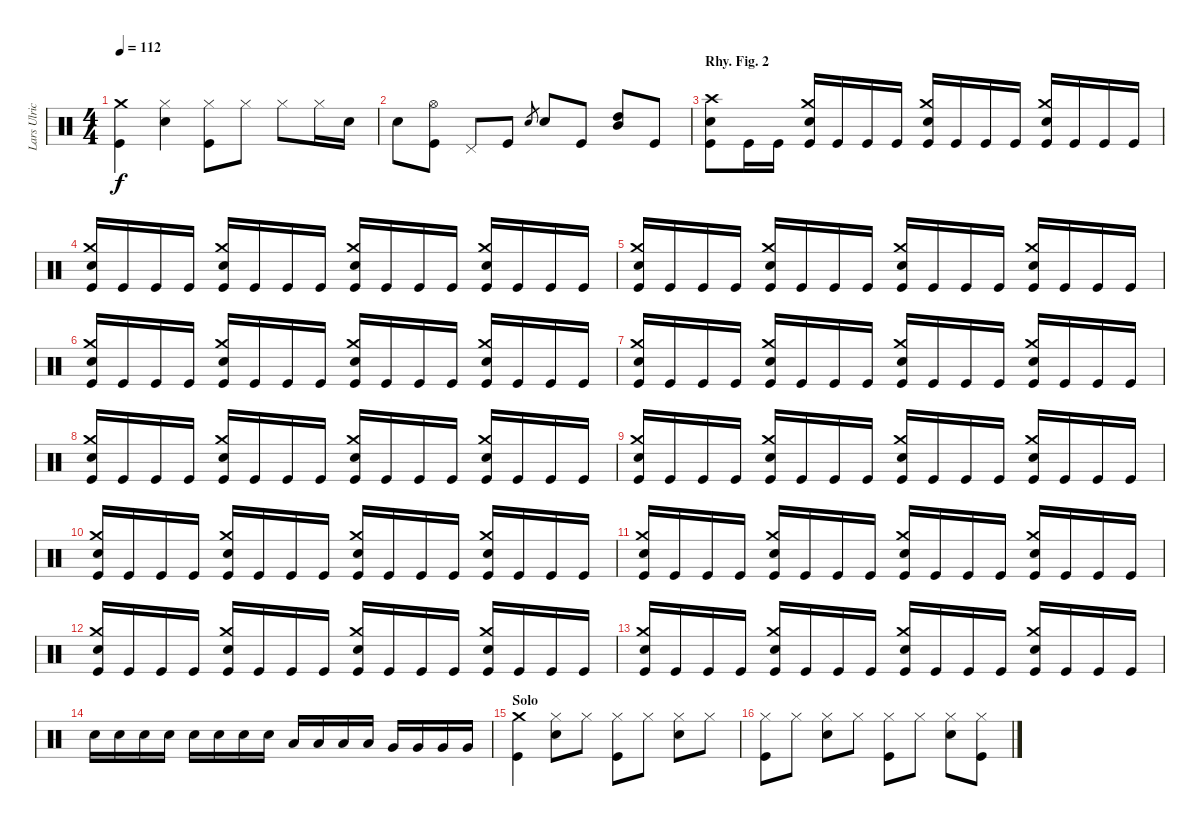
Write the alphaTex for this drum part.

\track ("Lars Ulrich (Drums)" "Lars Ulric") {instrument percussion}
\staff {score}
\articulation defaults
\ts (4 4)
\tempo 112
\clef neutral
\ks c
("Kick (hit)" "Crash medium (hit)").4{dy f} ("Electric Snare (hit)" "Hi-Hat (closed)").4 ("Kick (hit)" "Hi-Hat (closed)").8 "Hi-Hat (closed)".8 "Hi-Hat (closed)".8 "Hi-Hat (closed)".16 "Electric Snare (hit)".16 |
"Electric Snare (hit)".8 ("Kick (hit)" "Hi-Hat (open)").8 "Pedal Hi-Hat (hit)".8 "Kick (hit)".8 "Electric Snare (hit)".8{gr} "Electric Snare (hit)".8 "Kick (hit)".8 ("Mid Tom (hit)" "High Tom (hit)").8 "Kick (hit)".8 |
\section ("" "Rhy. Fig. 2")
("Kick (hit)" "Electric Snare (hit)" "Crash high (hit)").8 "Kick (hit)".16 "Kick (hit)".16 ("Kick (hit)" "Electric Snare (hit)" "Crash medium (hit)").16 "Kick (hit)".16 "Kick (hit)".16 "Kick (hit)".16 ("Kick (hit)" "Electric Snare (hit)" "Crash medium (hit)").16 "Kick (hit)".16 "Kick (hit)".16 "Kick (hit)".16 ("Kick (hit)" "Electric Snare (hit)" "Crash medium (hit)").16 "Kick (hit)".16 "Kick (hit)".16 "Kick (hit)".16 |
("Kick (hit)" "Electric Snare (hit)" "Crash medium (hit)").16 "Kick (hit)".16 "Kick (hit)".16 "Kick (hit)".16 ("Kick (hit)" "Electric Snare (hit)" "Crash medium (hit)").16 "Kick (hit)".16 "Kick (hit)".16 "Kick (hit)".16 ("Kick (hit)" "Electric Snare (hit)" "Crash medium (hit)").16 "Kick (hit)".16 "Kick (hit)".16 "Kick (hit)".16 ("Kick (hit)" "Electric Snare (hit)" "Crash medium (hit)").16 "Kick (hit)".16 "Kick (hit)".16 "Kick (hit)".16 |
("Kick (hit)" "Electric Snare (hit)" "Crash medium (hit)").16 "Kick (hit)".16 "Kick (hit)".16 "Kick (hit)".16 ("Kick (hit)" "Electric Snare (hit)" "Crash medium (hit)").16 "Kick (hit)".16 "Kick (hit)".16 "Kick (hit)".16 ("Kick (hit)" "Electric Snare (hit)" "Crash medium (hit)").16 "Kick (hit)".16 "Kick (hit)".16 "Kick (hit)".16 ("Kick (hit)" "Electric Snare (hit)" "Crash medium (hit)").16 "Kick (hit)".16 "Kick (hit)".16 "Kick (hit)".16 |
("Kick (hit)" "Electric Snare (hit)" "Crash medium (hit)").16 "Kick (hit)".16 "Kick (hit)".16 "Kick (hit)".16 ("Kick (hit)" "Electric Snare (hit)" "Crash medium (hit)").16 "Kick (hit)".16 "Kick (hit)".16 "Kick (hit)".16 ("Kick (hit)" "Electric Snare (hit)" "Crash medium (hit)").16 "Kick (hit)".16 "Kick (hit)".16 "Kick (hit)".16 ("Kick (hit)" "Electric Snare (hit)" "Crash medium (hit)").16 "Kick (hit)".16 "Kick (hit)".16 "Kick (hit)".16 |
("Kick (hit)" "Electric Snare (hit)" "Crash medium (hit)").16 "Kick (hit)".16 "Kick (hit)".16 "Kick (hit)".16 ("Kick (hit)" "Electric Snare (hit)" "Crash medium (hit)").16 "Kick (hit)".16 "Kick (hit)".16 "Kick (hit)".16 ("Kick (hit)" "Electric Snare (hit)" "Crash medium (hit)").16 "Kick (hit)".16 "Kick (hit)".16 "Kick (hit)".16 ("Kick (hit)" "Electric Snare (hit)" "Crash medium (hit)").16 "Kick (hit)".16 "Kick (hit)".16 "Kick (hit)".16 |
("Kick (hit)" "Electric Snare (hit)" "Crash medium (hit)").16 "Kick (hit)".16 "Kick (hit)".16 "Kick (hit)".16 ("Kick (hit)" "Electric Snare (hit)" "Crash medium (hit)").16 "Kick (hit)".16 "Kick (hit)".16 "Kick (hit)".16 ("Kick (hit)" "Electric Snare (hit)" "Crash medium (hit)").16 "Kick (hit)".16 "Kick (hit)".16 "Kick (hit)".16 ("Kick (hit)" "Electric Snare (hit)" "Crash medium (hit)").16 "Kick (hit)".16 "Kick (hit)".16 "Kick (hit)".16 |
("Kick (hit)" "Electric Snare (hit)" "Crash medium (hit)").16 "Kick (hit)".16 "Kick (hit)".16 "Kick (hit)".16 ("Kick (hit)" "Electric Snare (hit)" "Crash medium (hit)").16 "Kick (hit)".16 "Kick (hit)".16 "Kick (hit)".16 ("Kick (hit)" "Electric Snare (hit)" "Crash medium (hit)").16 "Kick (hit)".16 "Kick (hit)".16 "Kick (hit)".16 ("Kick (hit)" "Electric Snare (hit)" "Crash medium (hit)").16 "Kick (hit)".16 "Kick (hit)".16 "Kick (hit)".16 |
("Kick (hit)" "Electric Snare (hit)" "Crash medium (hit)").16 "Kick (hit)".16 "Kick (hit)".16 "Kick (hit)".16 ("Kick (hit)" "Electric Snare (hit)" "Crash medium (hit)").16 "Kick (hit)".16 "Kick (hit)".16 "Kick (hit)".16 ("Kick (hit)" "Electric Snare (hit)" "Crash medium (hit)").16 "Kick (hit)".16 "Kick (hit)".16 "Kick (hit)".16 ("Kick (hit)" "Electric Snare (hit)" "Crash medium (hit)").16 "Kick (hit)".16 "Kick (hit)".16 "Kick (hit)".16 |
("Kick (hit)" "Electric Snare (hit)" "Crash medium (hit)").16 "Kick (hit)".16 "Kick (hit)".16 "Kick (hit)".16 ("Kick (hit)" "Electric Snare (hit)" "Crash medium (hit)").16 "Kick (hit)".16 "Kick (hit)".16 "Kick (hit)".16 ("Kick (hit)" "Electric Snare (hit)" "Crash medium (hit)").16 "Kick (hit)".16 "Kick (hit)".16 "Kick (hit)".16 ("Kick (hit)" "Electric Snare (hit)" "Crash medium (hit)").16 "Kick (hit)".16 "Kick (hit)".16 "Kick (hit)".16 |
("Kick (hit)" "Electric Snare (hit)" "Crash medium (hit)").16 "Kick (hit)".16 "Kick (hit)".16 "Kick (hit)".16 ("Kick (hit)" "Electric Snare (hit)" "Crash medium (hit)").16 "Kick (hit)".16 "Kick (hit)".16 "Kick (hit)".16 ("Kick (hit)" "Electric Snare (hit)" "Crash medium (hit)").16 "Kick (hit)".16 "Kick (hit)".16 "Kick (hit)".16 ("Kick (hit)" "Electric Snare (hit)" "Crash medium (hit)").16 "Kick (hit)".16 "Kick (hit)".16 "Kick (hit)".16 |
("Kick (hit)" "Electric Snare (hit)" "Crash medium (hit)").16 "Kick (hit)".16 "Kick (hit)".16 "Kick (hit)".16 ("Kick (hit)" "Electric Snare (hit)" "Crash medium (hit)").16 "Kick (hit)".16 "Kick (hit)".16 "Kick (hit)".16 ("Kick (hit)" "Electric Snare (hit)" "Crash medium (hit)").16 "Kick (hit)".16 "Kick (hit)".16 "Kick (hit)".16 ("Kick (hit)" "Electric Snare (hit)" "Crash medium (hit)").16 "Kick (hit)".16 "Kick (hit)".16 "Kick (hit)".16 |
"Electric Snare (hit)".16 "Electric Snare (hit)".16 "Electric Snare (hit)".16 "Electric Snare (hit)".16 "Electric Snare (hit)".16 "Electric Snare (hit)".16 "Electric Snare (hit)".16 "Electric Snare (hit)".16 "Low Tom (hit)".16 "Low Tom (hit)".16 "Low Tom (hit)".16 "Low Tom (hit)".16 "Very Low Tom (hit)".16 "Very Low Tom (hit)".16 "Very Low Tom (hit)".16 "Very Low Tom (hit)".16 |
\section ("" "Solo")
("Kick (hit)" "Crash medium (hit)").4 ("Electric Snare (hit)" "Hi-Hat (closed)").8 "Hi-Hat (closed)".8 ("Kick (hit)" "Hi-Hat (closed)").8 "Hi-Hat (closed)".8 ("Electric Snare (hit)" "Hi-Hat (closed)").8 "Hi-Hat (closed)".8 |
("Kick (hit)" "Hi-Hat (closed)").8 "Hi-Hat (closed)".8 ("Electric Snare (hit)" "Hi-Hat (closed)").8 "Hi-Hat (closed)".8 ("Kick (hit)" "Hi-Hat (closed)").8 "Hi-Hat (closed)".8 ("Electric Snare (hit)" "Hi-Hat (closed)").8 ("Kick (hit)" "Hi-Hat (closed)").8
